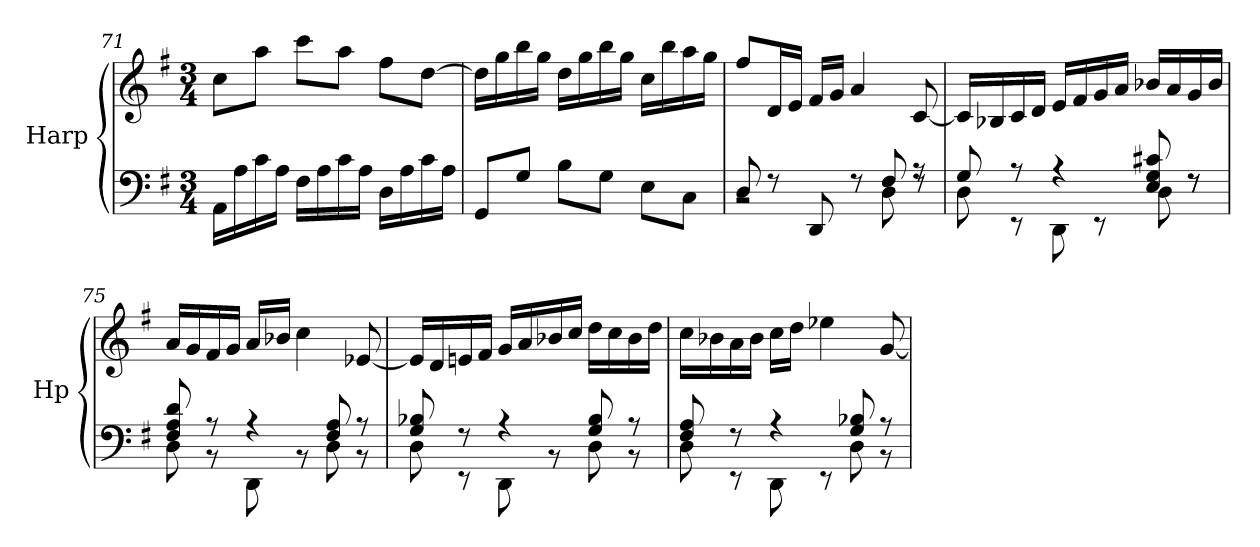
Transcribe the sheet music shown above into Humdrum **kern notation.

**kern	**kern
*part1	*part1
*staff2	*staff1
*I"Harp	*
*I'Hp	*
*clefF4	*clefG2
*k[f#]	*k[f#]
*M3/4	*M3/4
=71	=71
16AA\LL	8cc\L
16A\	.
16c\	8aa\J
16A\JJ	.
16F#\LL	8ccc\L
16A\	.
16c\	8aa\J
16A\JJ	.
16D\LL	8ff#\L
16A\	.
16c\	[8dd\J
16A\JJ	.
!!LO:LB:g=z
=72	=72
8GG/L	16dd\LL]
.	16gg\
8G/J	16bb\
.	16gg\JJ
8B\L	16dd\LL
.	16gg\
8G\J	16bb\
.	16gg\JJ
8E\L	16cc\LL
.	16bb\
8C\J	16aa\
.	16gg\JJ
=73	=73
*^	*
8D/	2rBB	8ff#/L
8r	.	16d/L
.	.	16e/JJ
8DD/	.	16f#/LL
.	.	16g/JJ
8r	.	4a/
8F#/	8D\	.
8r	8rF	[8c/
=74	=74	=74
8G/	8D\	16c/LL]
.	.	16B-X/
8r	8r	16c/
.	.	16d/JJ
4r	8DD\	16e/LL
.	.	16f#/
.	8r	16g/
.	.	16a/JJ
8E/ 8G/ 8c#X/	8D\	16b-X/LL
.	.	16a/
8rF	8rF	16g/
.	.	16b-/JJ
!!LO:PB:g=z
=75	=75	=75
8F#/ 8A/ 8d/	8D\	16a/LL
.	.	16g/
8r	8rBB	16f#/
.	.	16g/JJ
4r	8DD\	16a/LL
.	.	16b-X/JJ
.	8rBB	4cc\
8F#/ 8A/	8D\	.
8r	8rBB	[8e-X/
=76	=76	=76
8G/ 8B-X/	8D\	16e-/LL]
.	.	16d/
8rF	8r	16en/
.	.	16f#/JJ
4r	8DD\	16g/LL
.	.	16a/
.	8rBB	16b-X/
.	.	16cc/JJ
8G/ 8B-/	8D\	16dd\LL
.	.	16cc\
8r	8rBB	16b-\
.	.	16dd\JJ
=77	=77	=77
8F#/ 8A/	8D\	16cc\LL
.	.	16b-X\
8rF	8r	16a\
.	.	16b-\JJ
4r	8DD\	16cc\LL
.	.	16dd\JJ
.	8r	4ee-X\
8G/ 8B-X/	8D\	.
8r	8r	[8g/
*v	*v	*
=	=
*-	*-
